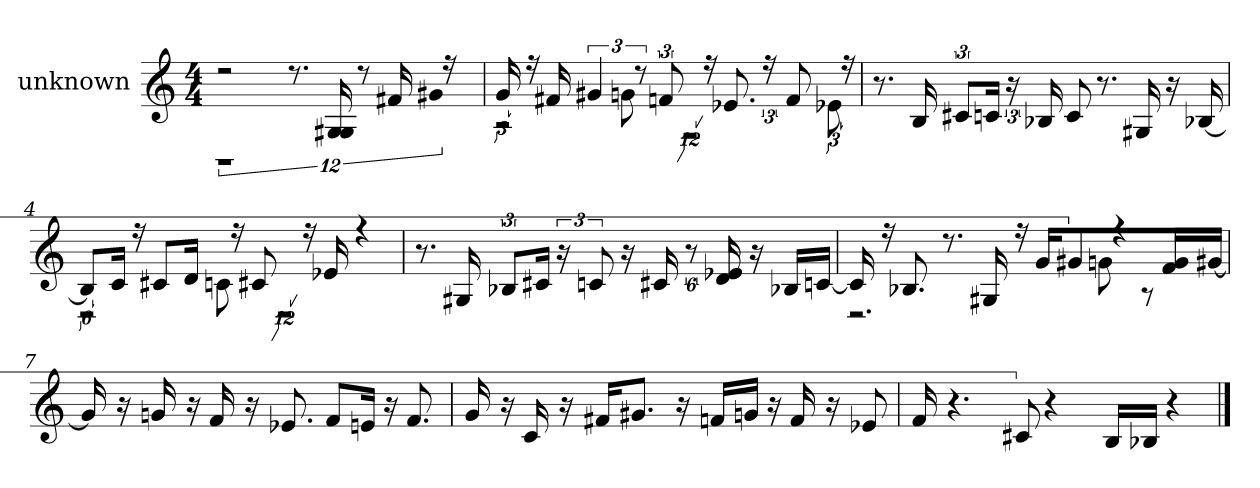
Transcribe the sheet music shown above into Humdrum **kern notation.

**kern
*part1
*staff1
*I"unknown
*clefG2
*M4/4
*MM140
=1
*^
2r	12%11r
8.r	.
16G 16G#X	.
8r	.
16f#X	.
.	12g#X
16r	.
=2	=2
16g	3r
16r	.
16f#X	.
6g#X	.
.	8g
12r	.
12f	.
.	24%11r
16r	.
8.e-X	.
24r	.
8f	.
.	12e-X
16r	.
*v	*v
=3
8.r
16B
12c#X/L
16c/Jk
24r
16B-X
8c
8.r
16G#X
16r
[16B-X
=4
*^
8B-/L]	12%5r
16c/Jk	.
16r	.
8c#X/L	.
16d/Jk	.
.	8c
16r	.
8c#X	.
.	24%11r
16r	.
16e-X	.
4r	.
*v	*v
=5
8.r
16G#X
12B-X/L
16c#X/Jk
24r
12c
16r
16c#X
48%5r
16d 16e-X
16r
16B-X/LL
[16c/JJ
=6
*^
16c]	2.r
16r	.
8.B-X	.
8.r	.
16G#X	.
16r	.
16g/KL	.
12g#X/J	.
.	8g
48%5r	.
16f/ 16gLL	8r
[16g#X/JJ	.
*v	*v
=7
16g#]
16r
16g
16r
16f
16r
8.e-X
8f/L
16e/Jk
16r
8.f
=8
16g
16r
16c
16r
16f#X/KL
8.g#X/J
16r
16f/LL
16g/JJ
16r
16f
16r
8e-X
=9
16f
4.r
12c#X
18...r
16B/LL
16B-X/JJ
4r
==
*-
